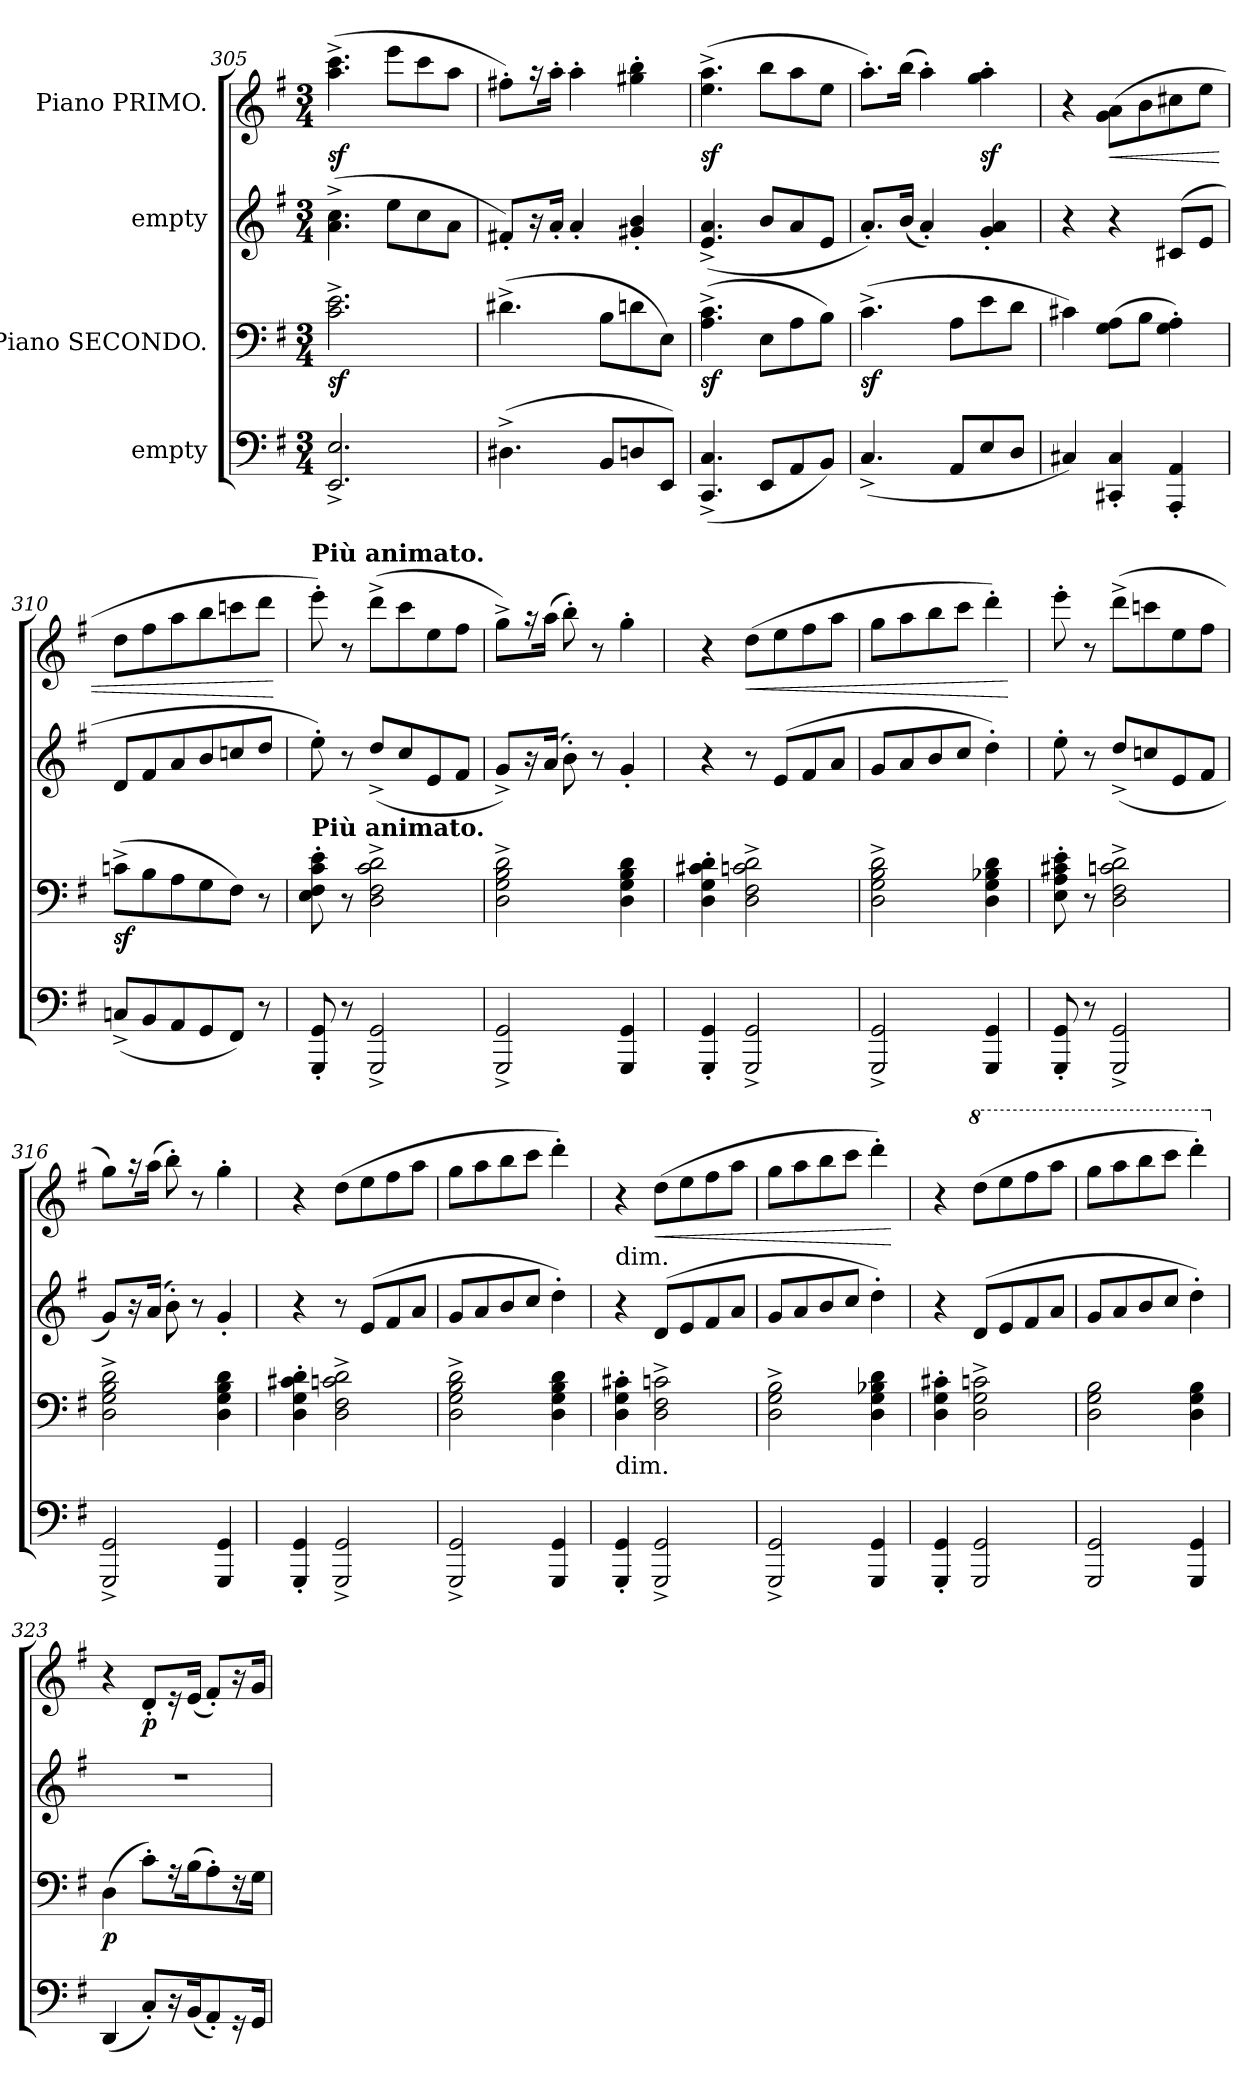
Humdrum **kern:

**kern	**kern	**dynam	**kern	**kern	**dynam
*part4	*part3	*part3	*part2	*part1	*part1
*staff4	*staff3	*staff3	*staff2	*staff1	*staff1
*I"empty	*I"Piano SECONDO.	*	*I"empty	*I"Piano PRIMO.	*
*clefF4	*clefF4	*	*clefG2	*clefG2	*
*k[f#]	*k[f#]	*	*k[f#]	*k[f#]	*
*M3/4	*M3/4	*	*M3/4	*M3/4	*
=305	=305	=305	=305	=305	=305
2.EE^>/ 2.E^>/	2.c^\ 2.e^\	sf	(4.a^\ 4.cc^\	(4.aa^\ 4.ccc^\	sf
.	.	.	8ee\L	8eee\L	.
.	.	.	8cc\	8ccc\	.
.	.	.	8a\J	8aa\J	.
=306	=306	=306	=306	=306	=306
(4.D#X^\	(4.d#X^\	.	8f#X'/L)	8ff#X'\L)	.
.	.	.	16r	16r	.
.	.	.	16a'/Jk	16aa'\Jk	.
.	.	.	4a'/	4aa'\	.
8BB/L	8B\L	.	.	.	.
8Dn/	8dn\	.	4g#X'/ 4b'/	4gg#X'\ 4bb'\	.
8EE/J)	8E\J)	.	.	.	.
=307	=307	=307	=307	=307	=307
(4.CC^>/ 4.C^>/	(4.A^\ 4.c^\	sf	(4.e^>/ 4.a^>/	(4.ee^\ 4.aa^\	sf
8EE/L	8E\L	.	8b/L	8bb\L	.
8AA/	8A\	.	8a/	8aa\	.
8BB/J)	8B\J)	.	8e/J	8ee\J	.
=308	=308	=308	=308	=308	=308
(4.C^>/	(4.c^\	sf	8.a'/L)	8.aa'\L)	.
.	.	.	(16b/Jk	(16bb\Jk	.
.	.	.	4a'/)	4aa'\)	.
8AA/L	8A\L	.	.	.	.
8E/	8e\	.	4g'/ 4a'/	4gg'\ 4aa'\	sf
8D/J	8d\J	.	.	.	.
=309	=309	=309	=309	=309	=309
4C#X/)	4c#X\)	.	4r	4r	.
4CC#X'/ 4C#'/	(8G\ 8A\L	.	4r	(8g\ 8a\L	<
.	8B\J	.	.	8b\	.
4AAA'/ 4AA'/	4G'\ 4A'\)	.	(8c#X/L	8cc#X\	.
.	.	.	8e/J	8ee\J	.
=310	=310	=310	=310	=310	=310
(8Cn^>/L	(8cn^\L	sf	8d/L	8dd\L	.
8BB/	8B\	.	8f#/	8ff#\	.
8AA/	8A\	.	8a/	8aa\	.
8GG/	8G\	.	8b/	8bb\	.
8FF#/J)	8F#\J)	.	8ccn/	8cccn\	.
8r	8r	.	8dd/J	8ddd\J	.
.	.	.	.	.	[
=311	=311	=311	=311	=311	=311
!	!	!	!	!LO:TX:a:B:t=Più animato.	!
!	!LO:TX:a:B:t=Più animato.	!	!	!	!
8GGG'/ 8GG'/	8E'\ 8F#'\ 8c'\ 8e'\	.	8ee'\)	8eee'\)	.
8r	8r	.	8r	8r	.
2GGG^>/ 2GG^>/	2D^\ 2F#^\ 2c^\ 2d^\	.	(8dd^>/L	(8ddd^\L	.
.	.	.	8cc/	8ccc\	.
.	.	.	8e/	8ee\	.
.	.	.	8f#/J	8ff#\J	.
=312	=312	=312	=312	=312	=312
2GGG^>/ 2GG^>/	2D^\ 2G^\ 2B^\ 2d^\	.	8g^>/L)	8gg^\L)	.
.	.	.	16r	16r	.
.	.	.	(16a/Jk	(16aa\Jk	.
.	.	.	8b'\)	8bb'\)	.
.	.	.	8r	8r	.
4GGG/ 4GG/	4D\ 4G\ 4B\ 4d\	.	4g'/	4gg'\	.
=313	=313	=313	=313	=313	=313
4GGG'/ 4GG'/	4D'\ 4G'\ 4c#X'\ 4d'\	.	4r	4r	.
2GGG^>/ 2GG^>/	2D^\ 2F#^\ 2cn^\ 2d^\	.	8r	(8dd\L	<
.	.	.	(8e/L	8ee\	.
.	.	.	8f#/	8ff#\	.
.	.	.	8a/J	8aa\J	.
=314	=314	=314	=314	=314	=314
2GGG^>/ 2GG^>/	2D^\ 2G^\ 2B^\ 2d^\	.	8g/L	8gg\L	.
.	.	.	8a/	8aa\	.
.	.	.	8b/	8bb\	.
.	.	.	8cc/J	8ccc\J	.
4GGG/ 4GG/	4D\ 4G\ 4B-X\ 4d\	.	4dd'\)	4ddd'\)	.
.	.	.	.	.	[
=315	=315	=315	=315	=315	=315
8GGG'/ 8GG'/	8E'\ 8A'\ 8c#X'\ 8e'\	.	8ee'\	8eee'\	.
8r	8r	.	8r	8r	.
2GGG^>/ 2GG^>/	2D^\ 2F#^\ 2cn^\ 2d^\	.	(8dd^>/L	(8ddd^\L	.
.	.	.	8ccn/	8cccn\	.
.	.	.	8e/	8ee\	.
.	.	.	8f#/J	8ff#\J	.
=316	=316	=316	=316	=316	=316
2GGG^>/ 2GG^>/	2D^\ 2G^\ 2B^\ 2d^\	.	8g/L)	8gg\L)	.
.	.	.	16r	16r	.
.	.	.	(16a/Jk	(16aa\Jk	.
.	.	.	8b'\)	8bb'\)	.
.	.	.	8r	8r	.
4GGG/ 4GG/	4D\ 4G\ 4B\ 4d\	.	4g'/	4gg'\	.
=317	=317	=317	=317	=317	=317
4GGG'/ 4GG'/	4D'\ 4G'\ 4c#X'\ 4d'\	.	4r	4r	.
2GGG^>/ 2GG^>/	2D^\ 2F#^\ 2cn^\ 2d^\	.	8r	(8dd\L	.
.	.	.	(8e/L	8ee\	.
.	.	.	8f#/	8ff#\	.
.	.	.	8a/J	8aa\J	.
=318	=318	=318	=318	=318	=318
2GGG^>/ 2GG^>/	2D^\ 2G^\ 2B^\ 2d^\	.	8g/L	8gg\L	.
.	.	.	8a/	8aa\	.
.	.	.	8b/	8bb\	.
.	.	.	8cc/J	8ccc\J	.
4GGG/ 4GG/	4D\ 4G\ 4B\ 4d\	.	4dd'\)	4ddd'\)	.
=319	=319	=319	=319	=319	=319
!	!	!	!	!LO:TX:c:t=dim.	!
!	!LO:TX:c:t=dim.	!	!	!	!
4GGG'/ 4GG'/	4D'\ 4G'\ 4c#X'\	.	4r	4r	.
2GGG^>/ 2GG^>/	2D^\ 2F#^\ 2cn^\	.	(8d/L	(8dd\L	<
.	.	.	8e/	8ee\	.
.	.	.	8f#/	8ff#\	.
.	.	.	8a/J	8aa\J	.
=320	=320	=320	=320	=320	=320
2GGG^>/ 2GG^>/	2D^\ 2G^\ 2B^\	.	8g/L	8gg\L	.
.	.	.	8a/	8aa\	.
.	.	.	8b/	8bb\	.
.	.	.	8cc/J	8ccc\J	.
4GGG/ 4GG/	4D\ 4G\ 4B-X\ 4d\	.	4dd'\)	4ddd'\)	.
.	.	.	.	.	[
=321	=321	=321	=321	=321	=321
4GGG'/ 4GG'/	4D'\ 4G'\ 4c#X'\	.	4r	4r	.
*	*	*	*	*8va	*
2GGG/ 2GG/	2D^\ 2G^\ 2cn^\	.	(8d/L	(8ddd\L	.
.	.	.	8e/	8eee\	.
.	.	.	8f#/	8fff#\	.
.	.	.	8a/J	8aaa\J	.
=322	=322	=322	=322	=322	=322
2GGG/ 2GG/	2D\ 2G\ 2B\	.	8g/L	8ggg\L	.
.	.	.	8a/	8aaa\	.
.	.	.	8b/	8bbb\	.
.	.	.	8cc/J	8cccc\J	.
4GGG/ 4GG/	4D\ 4G\ 4B\	.	4dd'\)	4dddd'\)	.
=323	=323	=323	=323	=323	=323
*	*	*	*	*X8va	*
(4DD/	(4D\	p	2.r	4r	.
8C'/L)	8c'\L)	.	.	8d'/L	p
16r	16r	.	.	16r	.
(16BB/K	(16B\K	.	.	(16e/Jk	.
8AA'/)	8A'\)	.	.	8f#'/L)	.
16r	16r	.	.	16r	.
16GG/Jk	16G\Jk	.	.	16g/Jk	.
=	=	=	=	=	=
*-	*-	*-	*-	*-	*-
